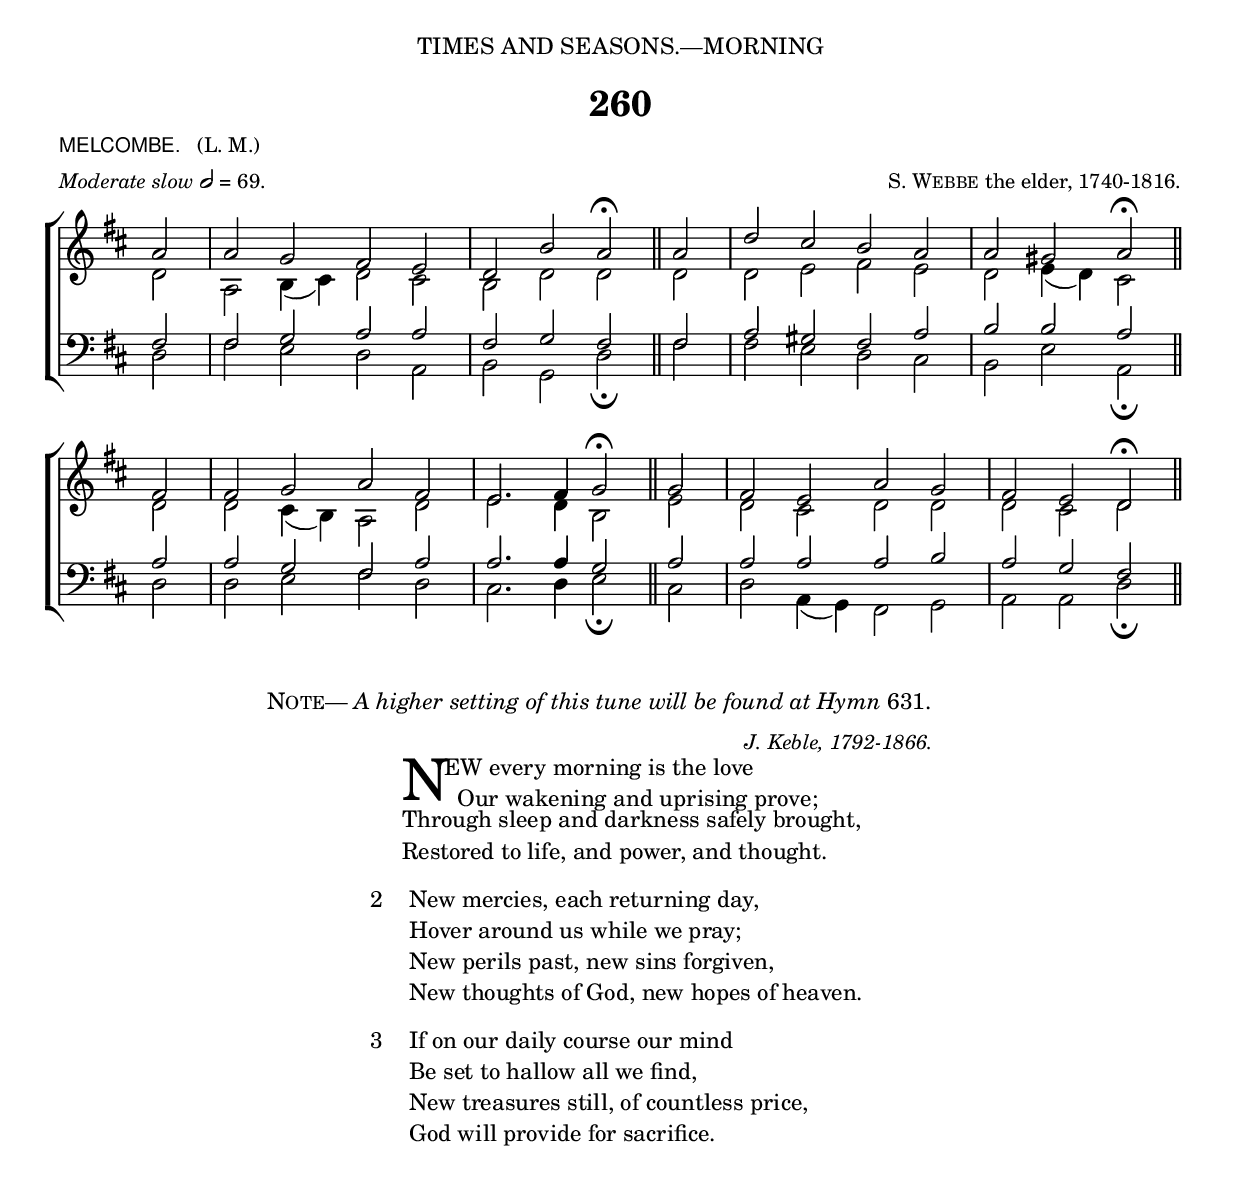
%%%% 406.png
%%%% Hymn 260. Melcombe. New every morning is the love
%%%% Rev 1.

\version "2.10"

\header {
  dedication = \markup {  \center-align { "TIMES AND SEASONS.—MORNING"
	\hspace #0.1 }}	
	
	title = "260"   
  
  poet = \markup { \small {  \line { \sans { "MELCOMBE."} \hspace #1 \roman {"(L. M.)"}} }}
  
  meter = \markup { \small { \italic {Moderate slow} \general-align #Y #DOWN \note #"2" #0.5 = 69.}}
  
  arranger = \markup { \small { \smallCaps "S. Webbe" "the elder, 1740-1816." }}
  
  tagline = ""
}

%%%%%%%%%%%%%%%%%%%%%%%%%%% Macros

%%creates double dots when two dotted noteheads are merged. Lilypond only places one dot by default.

augdots = { 
 \once \override Voice.Dots #'stencil = #ly:text-interface::print 
 \once \override Voice.Dots #'text = \markup {  \hspace #0 \raise #1 
                                                \line { \translate #(cons -0.2 0) 
                                                \override #'(baseline-skip . 1 )  
                                                   \column { 
                                                     \musicglyph #"dots.dot" 
                                                     \musicglyph #"dots.dot" } } }
 }
	
	
%%%%%%%%%%%%%%%%%%%%%%%%%%% End of macro definitions

%%% SATB voices

global = {
  \time 4/2
  \key d \major
  \set Staff.midiInstrument = "church organ"
  \autoBeamOff
}

soprano = \relative c' { 
  \partial 2 a'2 | a2 g2 fis2 e2 | d2 b'2 a2^\fermata \bar "||" a2 | d2 cis2 b2 a2 | a2 gis2 a2^\fermata \bar "||" \break
  fis2 | fis2 g2 a2 fis2 | e2. fis4 g2^\fermata \bar "||" g2 | fis2 e2 a2 g2 | fis2 e2 d2^\fermata \bar "||"
}
   
alto = \relative c' {  
  d2 | a2 b4 ( cis4 -) d2 cis2 | b2 d2 d2 \bar "||" d2 | d2 e2 fis2 e2 | d2 e4 ( d4 -) cis2 \bar "||" 
  d2 | d2 cis4 ( b4 -) a2 d2 | \augdots e2. d4 b2 \bar "||" e2 | d2 cis2 d2 d2 | d2 cis2 d2 \bar "||" 
}

tenor = \relative c {\clef bass 
  fis2 | fis2 g2 a2 a2 | fis2 g2 fis2 \bar "||" fis2 | a2 gis2 fis2 a2 | b2 b2 a2 \bar "||" 
  a2 | a2 g2 fis2 a2 | a2. a4 g2 \bar "||" a2 | a2 a2 a2 b2 | a2 g2 fis2 \bar "||" 
}

bass = \relative c {\clef bass 
  d2 | fis2 e2 d2 a2 | b2 g2 d'2_\fermata \bar "||" fis2 | fis2 e2 d2 cis2 | b2 e2 a,2_\fermata \bar "||" 
  d2 | d2 e2 fis2 d2 | cis2. d4 e2_\fermata \bar "||" cis2 | d2 a4 ( g4 -) fis2 g2 | a2 a2 d2_\fermata \bar "||"
}

#(ly:set-option 'point-and-click #f)

\paper {
  #(set-paper-size "a4")
%  annotate-spacing = ##t
  print-page-number = ##f
  ragged-last-bottom = ##t
  ragged-bottom = ##t
}

\book{

%%% Score block	

\score{
\new ChoirStaff	
<<
	\context Staff = upper << 
	\context Voice = sopranos { \voiceOne \global \soprano }
	\context Voice = altos    { \voiceTwo \global \alto }
	                      >>
	\context Staff = lower <<
	\context Voice = tenors { \voiceOne \global \tenor }
	\context Voice = basses { \voiceTwo \global \bass }
			        >>
>>
\layout {
		indent=0
		\context { \Score \remove "Bar_number_engraver" }
		\context { \Staff \remove "Time_signature_engraver" }
		\context { \Score \remove "Mark_engraver"  }
                \context { \Staff \consists "Mark_engraver"  }
	} %% close layout

\midi { \context { \Score tempoWholesPerMinute = #(ly:make-moment 69 2) }}      
  	
	
} %%% Score bracket


%%% Hymn Note markup

\markup { \hspace #20 \smallCaps "Note" \hspace #-1.2 ".—" \italic "A higher setting of this tune will be found at Hymn" "631." }


%%% Lyric titles and attributions

\markup { "                " }

\markup { "                " }

\markup {  \small {  \hspace #66 \italic "J. Keble, 1792-1866." }} 


%%% Lyrics

\markup { \hspace #30 %%add space as necc. to center the column
          \column { %% super column of everything
	              \column { %%verse 1 is a column of 2 lines  
	                  \line { \hspace #3.0 \column { \lower #2.4 \fontsize #8 "N" }   %%Drop Cap goes here
				  \hspace #-1.0    %% adjust this if other letters are too far from Drop Cap
				  \column  { \raise #0.0 "EW every morning is the love"
			                                "  Our wakening and uprising prove;" } }          
	                  \line {  \hspace #3.0  %%adjust hspace until this line left edge is flush with Drop Cap
				   \lower  #1.56  %%adjust this until the line spacing looks right
				   \column {   
					   "Through sleep and darkness safely brought,"
					   "Restored to life, and power, and thought."
					   "          " %%% adds vertical spacing between verses
			  		}}
		      } %%% end verse 1	
           		\line { "2   "
			   \column {	     
				   "New mercies, each returning day,"
				   "Hover around us while we pray;"
				   "New perils past, new sins forgiven,"
				   "New thoughts of God, new hopes of heaven."
				   "          " %%% adds vertical spacing between verses
			}}
			 \line { "3   "
			   \column {	     
				   "If on our daily course our mind"
				   "Be set to hallow all we find,"
				   "New treasures still, of countless price,"
				   "God will provide for sacrifice."
				   "          " %%% adds vertical spacing between verses
			}}
	  } %%% end supercolumn
} %%% end markup	  
       
      
%%fake score block to occupy space and force a pagebreak.  Can't think of a better way of doing this.
\score{
	{s4 }
\header { breakbefore = ##f piece = ##f opus = ##f tagline = ##f }
\layout{	
	\context { \Staff
		\remove Time_signature_engraver
		\remove Key_engraver
		\remove Clef_engraver
		\remove Staff_symbol_engraver
}}}

%%% Second page
%%% continuation of  lyrics

\markup { \hspace #30   %%add space as necc. to center the column  
		\column { 
			\hspace #1  % adds vertical spacing between verses  
			\line { "4   "
			   \column {	     
				   "Old friends, old scenes, will lovelier be,"
				   "As more of heaven in each we see;"
				   "Some softening gleam of love and prayer"
				   "Shall dawn on every cross and care."
				   "          " %%% adds vertical spacing between verses
			}}	   
			\line { "5*" \hspace #0.28
			   \column {	     
				   "We need not bid, for cloistered cell,"
				   "Our neighbour and our work farewell,"
				   "Nor strive to wind ourselves too high"
				   "For sinful man beneath the sky:"
				   "          " %%% adds vertical spacing between verses
			}}
			\line { "6*" \hspace #0.28
			   \column {	     
				   "The trivial round, the common task,"
				   "Would furnish all we ought to ask,--"
				   "Room to deny ourselves, a road"
				   "To bring us daily nearer God."
				   "          " %%% adds vertical spacing between verses
			}}
			\line { "7.  "
			   \column {	     
				   "Only, O Lord, in thy dear love"
				   "Fit us for perfect rest above;"
				   "And help us this and every day"
				   "To live more nearly as we pray."
				   "          " %%% adds vertical spacing between verses
			}}
	  }
} %%% lyric markup bracket



%%% Amen score block
\score{
  \new ChoirStaff
   <<
        \context Staff = upper \with { fontSize = #-3  \override StaffSymbol #'staff-space = #(magstep -2) }  
	                      << 
	\context Voice = "sopranos" { \relative c' { \clef treble \global \voiceOne  \cadenzaOn d1 d1   \bar "||" }}
	\context Voice = "altos"    { \relative c' {  \clef treble \global \voiceTwo b1 a1 \bar "||" }}
	                      >>
			      
	\context Lyrics \lyricsto "altos" { \override LyricText #'font-size = #-1 A -- men. }
	
	\context Staff = lower \with { fontSize = #-3  \override StaffSymbol #'staff-space = #(magstep -2) }  
	                       <<
	\context Voice = "tenors" { \relative c { \clef bass \global \voiceThree g'1 fis1   \bar "||" }}
	\context Voice = "basses" { \relative c { \clef bass \global \voiceFour  g1 d'1  \bar "||" }}
			        >> 
  >>			      
\header { breakbefore = ##f piece = " " opus = " " }
\layout { 
	\context { \Score timing = ##f }
	ragged-right = ##t
	indent = 15\cm
	\context { \Staff \remove Time_signature_engraver }

       }

\midi { \context { \Score tempoWholesPerMinute = #(ly:make-moment 69 2) }}  %%Amen midi       
       
}  

%%% Markup for "See also:" line
\markup {\hspace #20 \column {
	\line{ \italic "See also for Sunday Morning:" " 50 This day the first of days was made."}
	\line{ \italic "For other days, Hymns" "52" \italic "to" "57."}
	\line{ \italic "For Sundays and Week-days:" " 165 Father, we praise thee."}
	
}}      
      

} %%% book bracket

